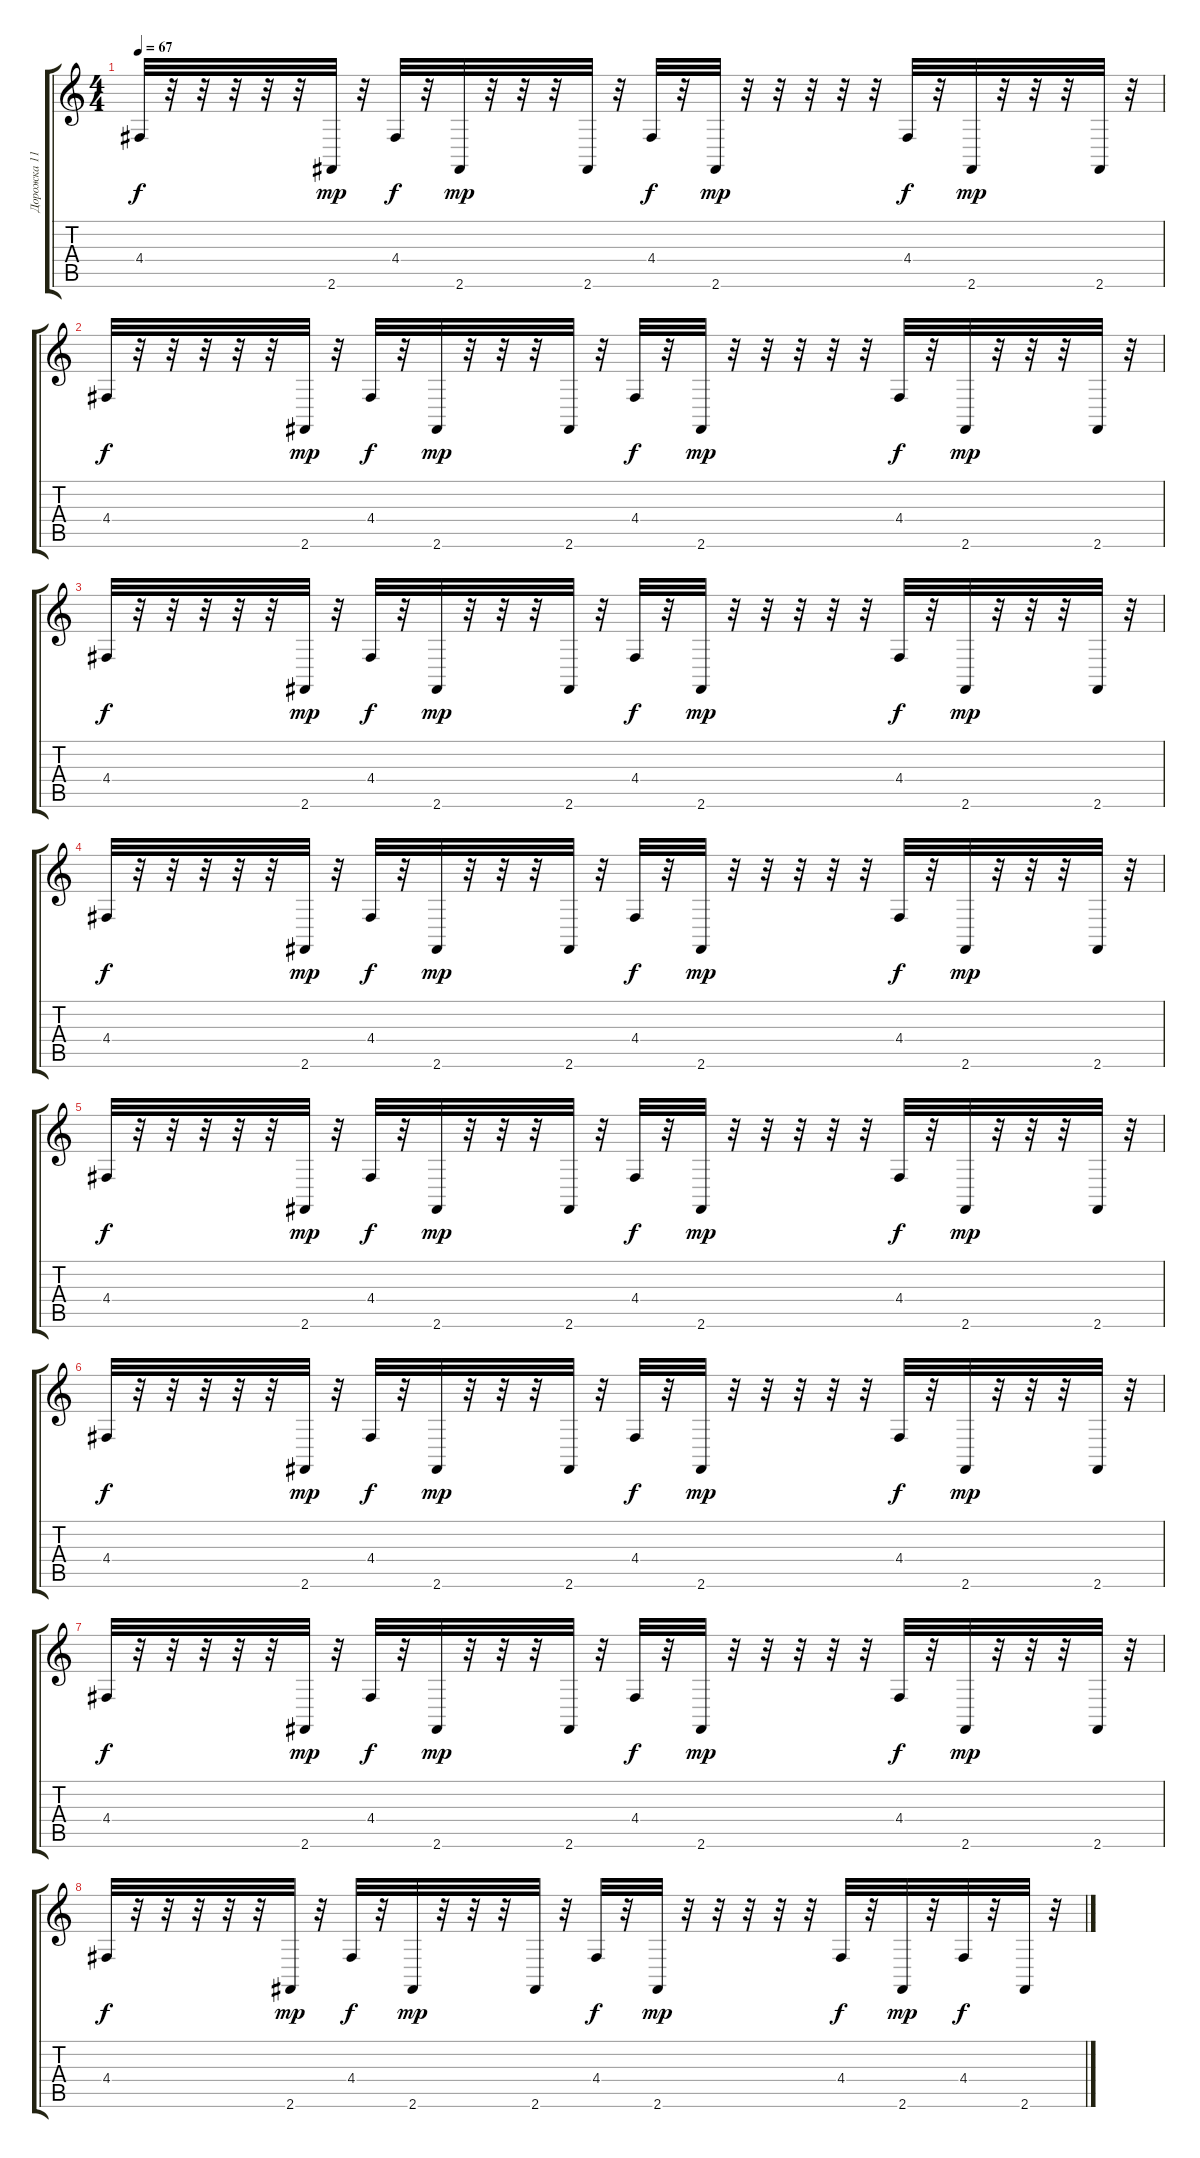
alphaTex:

\track ("Дорожка 11" "Дорожка 11") {instrument acousticgrandpiano}
\staff {score tabs}
\tuning (E4 B3 G3 D3 A2 E2) {hide}
\ts (4 4)
\tempo 67
\clef g2
\ks c
4.4.32{dy f} r.32 r.32 r.32 r.32 r.32 2.6.32{dy mp} r.32 4.4.32{dy f} r.32 2.6.32{dy mp} r.32 r.32 r.32 2.6.32 r.32 4.4.32{dy f} r.32 2.6.32{dy mp} r.32 r.32 r.32 r.32 r.32 4.4.32{dy f} r.32 2.6.32{dy mp} r.32 r.32 r.32 2.6.32 r.32 |
4.4.32{dy f} r.32 r.32 r.32 r.32 r.32 2.6.32{dy mp} r.32 4.4.32{dy f} r.32 2.6.32{dy mp} r.32 r.32 r.32 2.6.32 r.32 4.4.32{dy f} r.32 2.6.32{dy mp} r.32 r.32 r.32 r.32 r.32 4.4.32{dy f} r.32 2.6.32{dy mp} r.32 r.32 r.32 2.6.32 r.32 |
4.4.32{dy f} r.32 r.32 r.32 r.32 r.32 2.6.32{dy mp} r.32 4.4.32{dy f} r.32 2.6.32{dy mp} r.32 r.32 r.32 2.6.32 r.32 4.4.32{dy f} r.32 2.6.32{dy mp} r.32 r.32 r.32 r.32 r.32 4.4.32{dy f} r.32 2.6.32{dy mp} r.32 r.32 r.32 2.6.32 r.32 |
4.4.32{dy f} r.32 r.32 r.32 r.32 r.32 2.6.32{dy mp} r.32 4.4.32{dy f} r.32 2.6.32{dy mp} r.32 r.32 r.32 2.6.32 r.32 4.4.32{dy f} r.32 2.6.32{dy mp} r.32 r.32 r.32 r.32 r.32 4.4.32{dy f} r.32 2.6.32{dy mp} r.32 r.32 r.32 2.6.32 r.32 |
4.4.32{dy f} r.32 r.32 r.32 r.32 r.32 2.6.32{dy mp} r.32 4.4.32{dy f} r.32 2.6.32{dy mp} r.32 r.32 r.32 2.6.32 r.32 4.4.32{dy f} r.32 2.6.32{dy mp} r.32 r.32 r.32 r.32 r.32 4.4.32{dy f} r.32 2.6.32{dy mp} r.32 r.32 r.32 2.6.32 r.32 |
4.4.32{dy f} r.32 r.32 r.32 r.32 r.32 2.6.32{dy mp} r.32 4.4.32{dy f} r.32 2.6.32{dy mp} r.32 r.32 r.32 2.6.32 r.32 4.4.32{dy f} r.32 2.6.32{dy mp} r.32 r.32 r.32 r.32 r.32 4.4.32{dy f} r.32 2.6.32{dy mp} r.32 r.32 r.32 2.6.32 r.32 |
4.4.32{dy f} r.32 r.32 r.32 r.32 r.32 2.6.32{dy mp} r.32 4.4.32{dy f} r.32 2.6.32{dy mp} r.32 r.32 r.32 2.6.32 r.32 4.4.32{dy f} r.32 2.6.32{dy mp} r.32 r.32 r.32 r.32 r.32 4.4.32{dy f} r.32 2.6.32{dy mp} r.32 r.32 r.32 2.6.32 r.32 |
4.4.32{dy f} r.32 r.32 r.32 r.32 r.32 2.6.32{dy mp} r.32 4.4.32{dy f} r.32 2.6.32{dy mp} r.32 r.32 r.32 2.6.32 r.32 4.4.32{dy f} r.32 2.6.32{dy mp} r.32 r.32 r.32 r.32 r.32 4.4.32{dy f} r.32 2.6.32{dy mp} r.32 4.4.32{dy f} r.32 2.6.32 r.32
